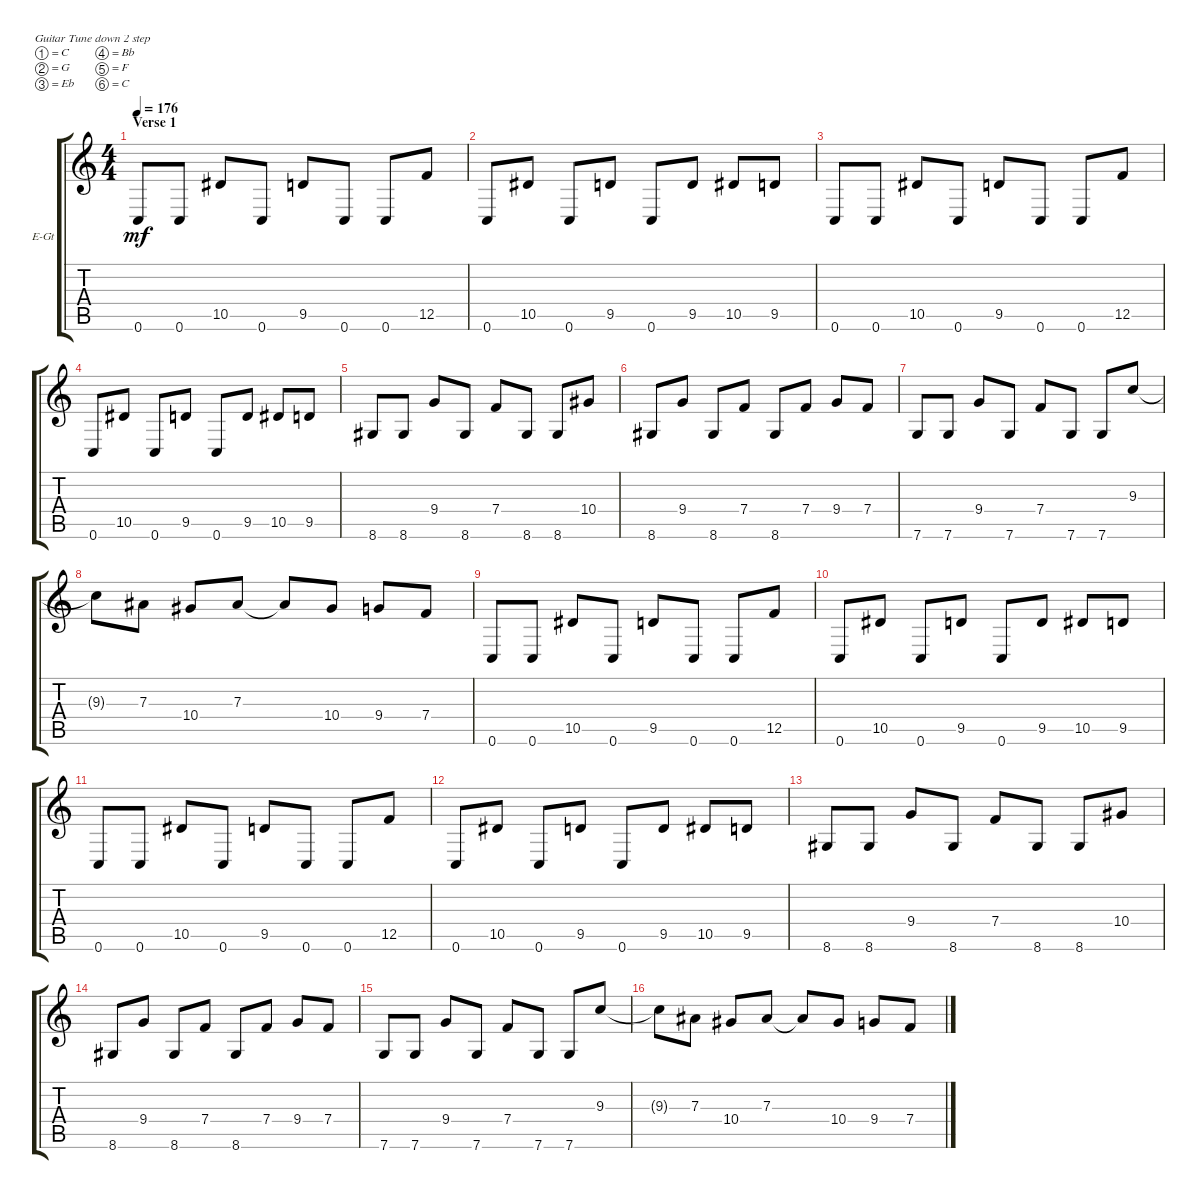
\bracketExtendMode groupsimilarinstruments
\firstSystemTrackNameOrientation horizontal
\otherSystemsTrackNameOrientation horizontal
\track ("Guitar 2" "E-Gt") {instrument distortionguitar}
\staff {score tabs}
\tuning (C4 G3 Eb3 Bb2 F2 C2)
\ts (4 4)
\section ("" "Verse 1")
\tempo 176
\clef g2
\ks c
0.6.8{dy mf} 0.6.8 10.5.8 0.6.8 9.5.8 0.6.8 0.6.8 12.5.8 |
0.6.8 10.5.8 0.6.8 9.5.8 0.6.8 9.5.8 10.5.8 9.5.8 |
0.6.8 0.6.8 10.5.8 0.6.8 9.5.8 0.6.8 0.6.8 12.5.8 |
0.6.8 10.5.8 0.6.8 9.5.8 0.6.8 9.5.8 10.5.8 9.5.8 |
8.6.8 8.6.8 9.4.8 8.6.8 7.4.8 8.6.8 8.6.8 10.4.8 |
8.6.8 9.4.8 8.6.8 7.4.8 8.6.8 7.4.8 9.4.8 7.4.8 |
7.6.8 7.6.8 9.4.8 7.6.8 7.4.8 7.6.8 7.6.8 9.3.8 |
9.3{t}.8 7.3.8 10.4.8 7.3.8 7.3{t}.8 10.4.8 9.4.8 7.4.8 |
0.6.8 0.6.8 10.5.8 0.6.8 9.5.8 0.6.8 0.6.8 12.5.8 |
0.6.8 10.5.8 0.6.8 9.5.8 0.6.8 9.5.8 10.5.8 9.5.8 |
0.6.8 0.6.8 10.5.8 0.6.8 9.5.8 0.6.8 0.6.8 12.5.8 |
0.6.8 10.5.8 0.6.8 9.5.8 0.6.8 9.5.8 10.5.8 9.5.8 |
8.6.8 8.6.8 9.4.8 8.6.8 7.4.8 8.6.8 8.6.8 10.4.8 |
8.6.8 9.4.8 8.6.8 7.4.8 8.6.8 7.4.8 9.4.8 7.4.8 |
7.6.8 7.6.8 9.4.8 7.6.8 7.4.8 7.6.8 7.6.8 9.3.8 |
9.3{t}.8 7.3.8 10.4.8 7.3.8 7.3{t}.8 10.4.8 9.4.8 7.4.8
